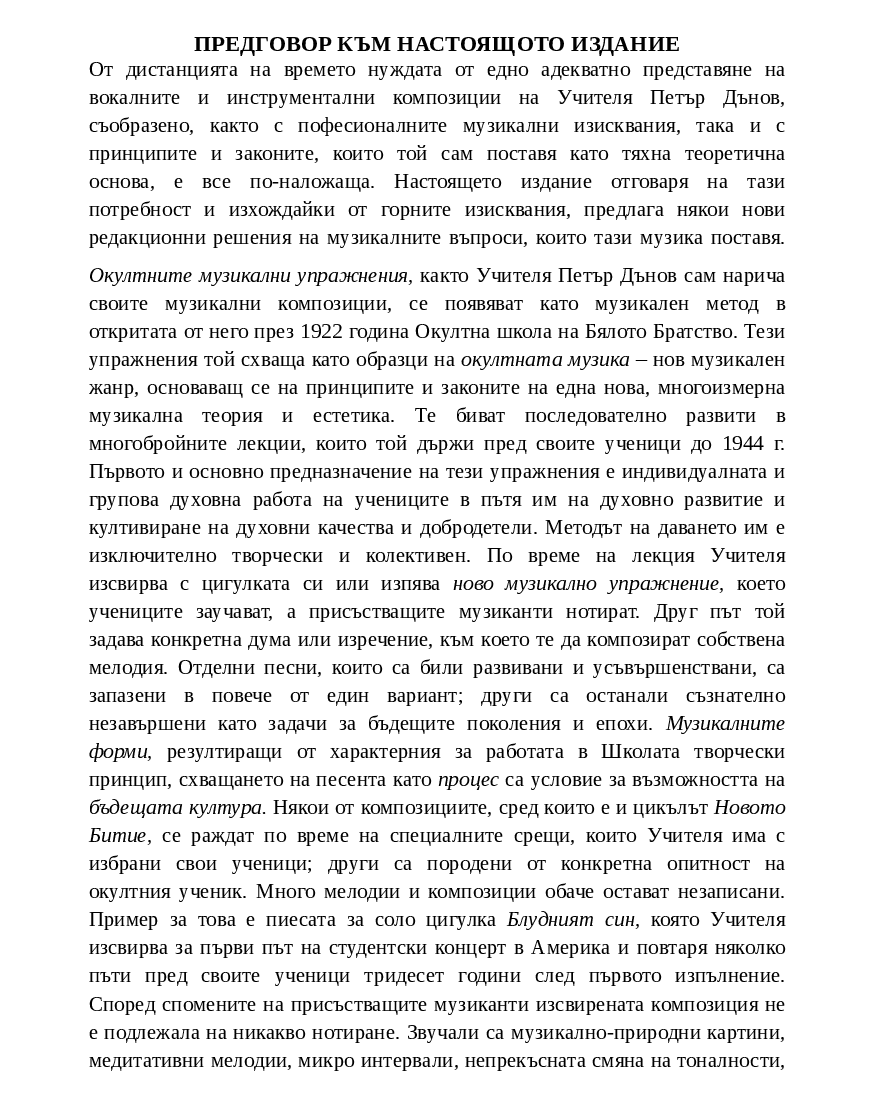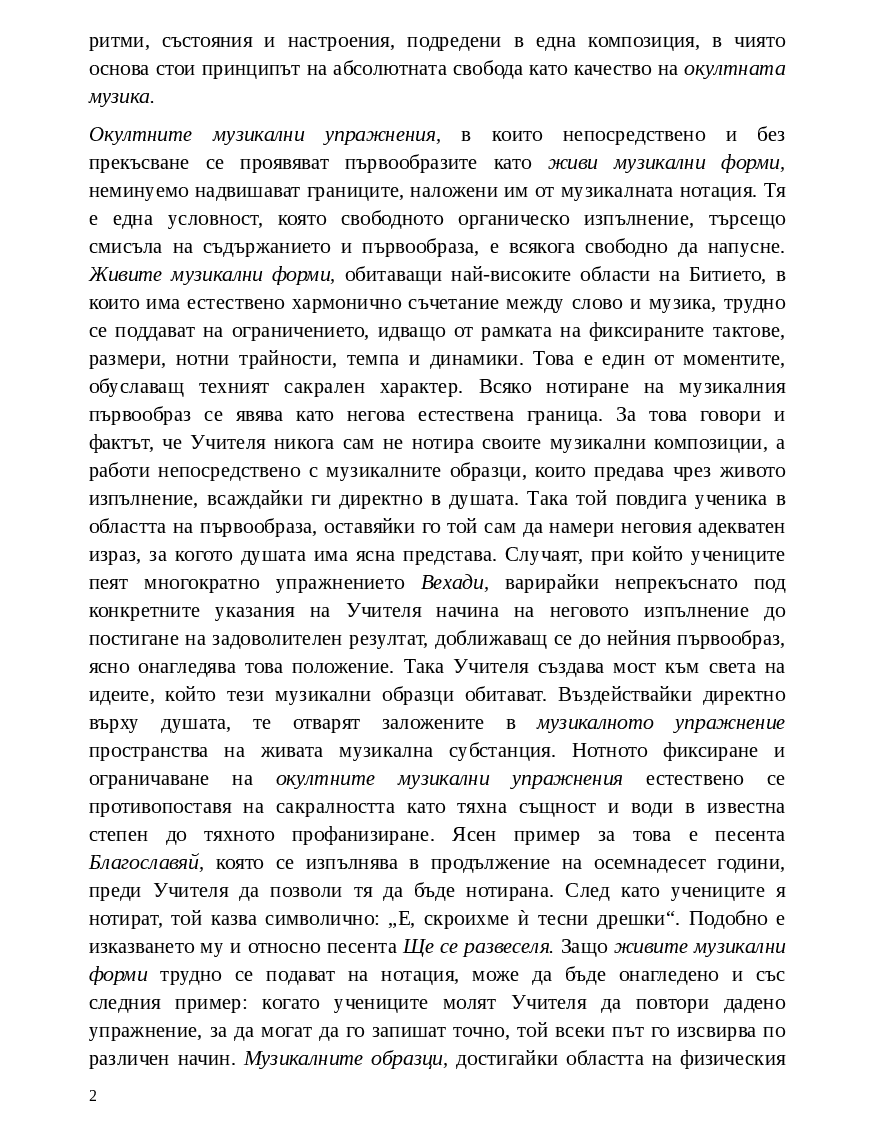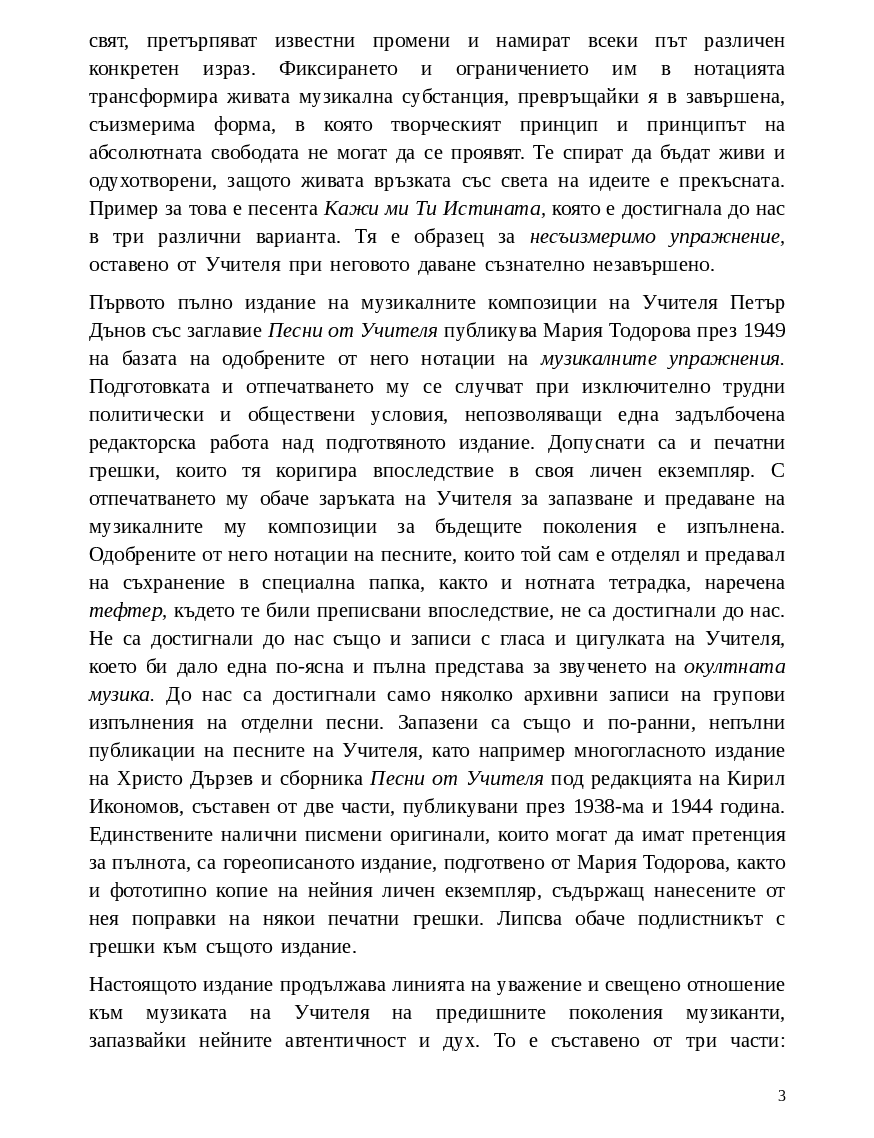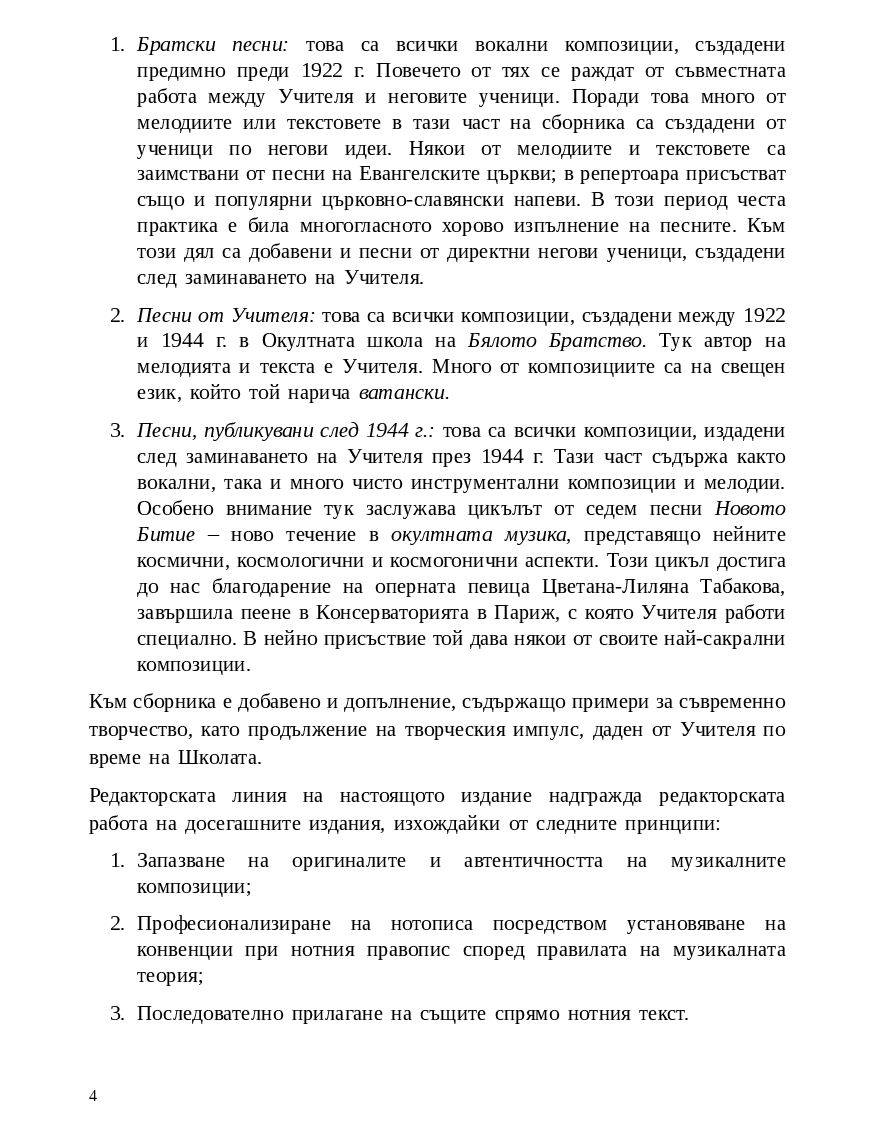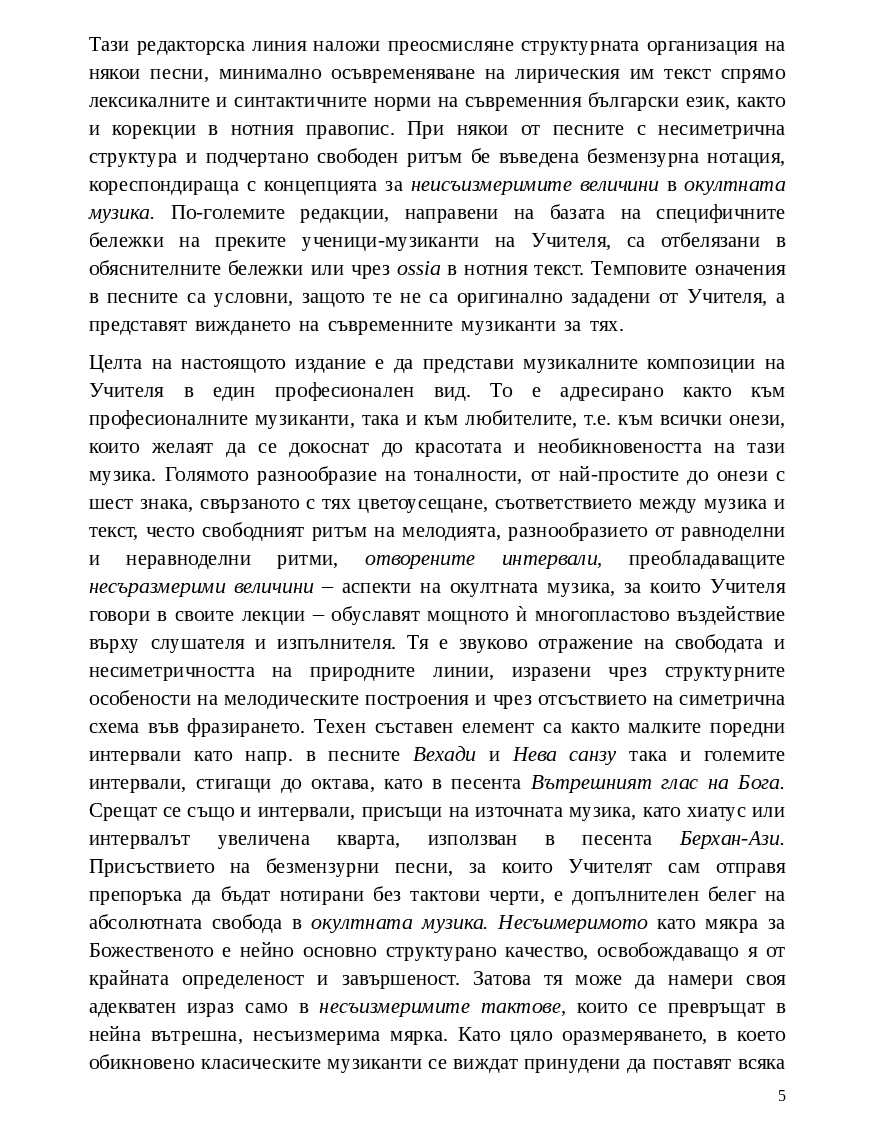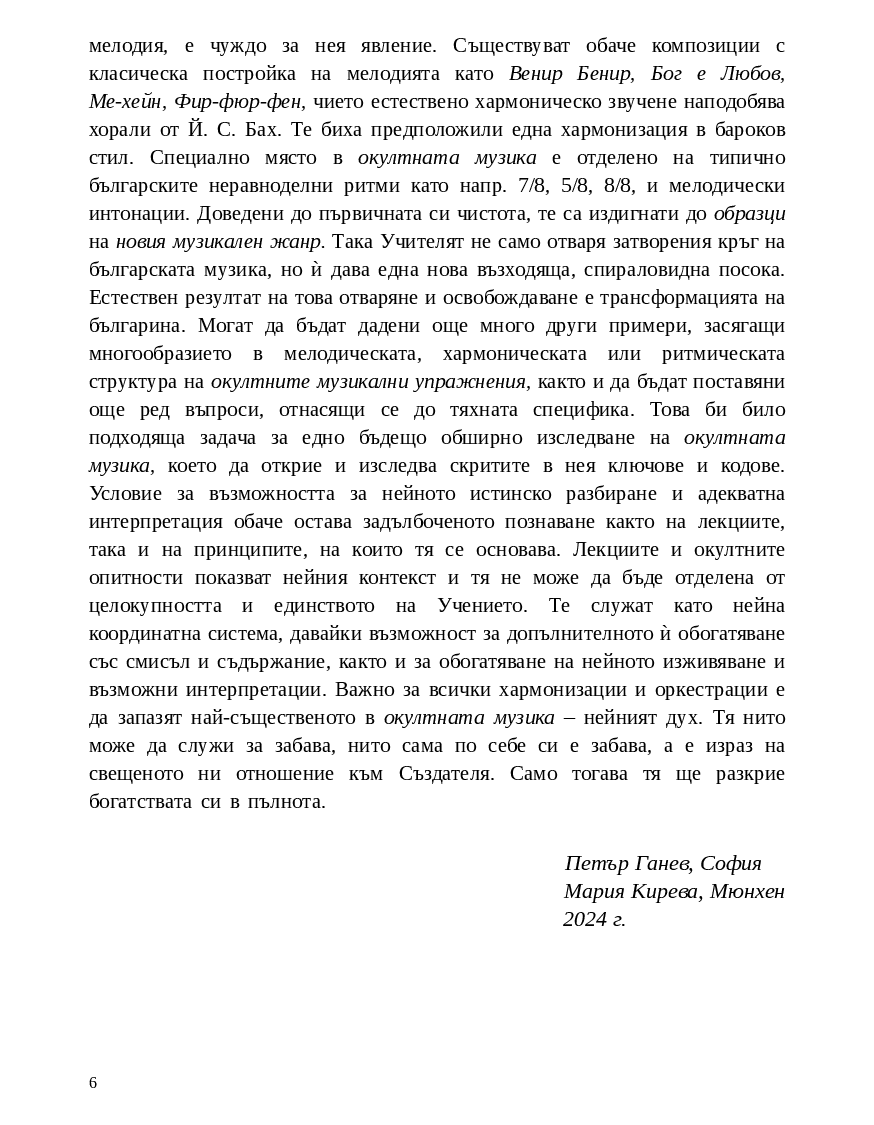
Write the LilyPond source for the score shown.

\version "2.24.3"

% include paper part and global functions
\include "include/globals.ily"

\bookpart {
  \paper {
    print-all-headers = ##f
    print-page-number = ##t
    print-first-page-number = ##f

    % put page numbers on the bottom
    oddHeaderMarkup = \markup ""
    evenHeaderMarkup = \markup ""
    oddFooterMarkup = \markup
    \fill-line {
      ""
      \if \should-print-page-number \fromproperty #'page:page-number-string
    }
    evenFooterMarkup = \markup
    \fill-line {
      \if \should-print-page-number \fromproperty #'page:page-number-string
      ""
    }

    left-margin = 1.5\cm
    right-margin = 1.5\cm
    top-margin = 1.6\cm
    bottom-margin = 1.2\cm
    ragged-bottom = ##t % do not spread the staves to fill the whole vertical space


  }

  \tocItem \markup "Предговор към настоящото издание"
  \markup \fontsize  #+3 { \fill-line \bold {"ПРЕДГОВОР КЪМ НАСТОЯЩОТО ИЗДАНИЕ"} }



  \markup \fontsize #+2.5 {
    \vspace #0.5  \override #'(baseline-skip . 2.7)


    \justify {

      От дистанцията на времето нуждата от едно адекватно представяне на вокалните и инструментални композиции на Учителя Петър Дънов, съобразено, както с пофесионалните музикални изисквания, така и с принципите и законите, които той сам поставя като тяхна теоретична основа, е все по-наложаща. Настоящето издание отговаря на тази потребност и изхождайки от горните изисквания, предлага някои нови редакционни решения на музикалните въпроси, които тази музика поставя.
      %Настоящият сборник съдържа вокални и инструментални композиции от Учителя Петър Константинов Дънов – Беинса Дуно (1864 – 1944) и от негови ученици. Изданието представлява четвърто преработено и допълнено издание на сборника \italic"Песни" \italic"от" \italic"Учителя," отпечатан през 1949 г. в София под редакцията на Мария Тодорова. За основа на настоящото издание послужи последното, трето издание на \italic"Песни" \italic"от" \italic"Учителя," от 2012 г.
    }
  }


  \markup \fontsize #+2.5 {
    \vspace #0.9  \override #'(baseline-skip . 2.7)
    \justify {
      \italic {Окултните} \italic {музикални} \italic {упражнения,} както Учителя Петър Дънов сам нарича своите музикални композиции, се появяват като музикален метод в откритата от него през 1922 година Окултна школа на Бялото Братство. Тези упражнения той схваща като образци на \italic {окултната} \italic {музика} – нов музикален жанр, основаващ се на принципите и законите на една нова, многоизмерна музикална теория и естетика. Те биват последователно развити в многобройните лекции, които той държи пред своите ученици до 1944 г. Първото и основно предназначение на тези упражнения е индивидуалната и групова духовна работа на учениците в пътя им на духовно развитие и култивиране на духовни качества и добродетели. Методът на даването им е изключително творчески и колективен. По време на лекция Учителя изсвирва с цигулката си или изпява \italic {ново} \italic {музикално} \italic {упражнение,} което учениците заучават, а присъстващите музиканти нотират. Друг път той задава конкретна дума или  изречение, към което те да композират собствена мелодия. Отделни песни, които са били развивани и усъвършенствани, са запазени в повече от един вариант; други са останали съзнателно незавършени като задачи за бъдещите поколения и епохи. \italic {Музикалните} \italic {форми,} резултиращи от характерния за работата в Школата творчески принцип, схващането на песента като \italic {процес} са условие за възможността на \italic {бъдещата} \italic {култура.} Някои от композициите, сред които е и цикълът \italic {Новото} \italic {Битие,} се раждат по време на специалните срещи, които Учителя има с избрани свои ученици; други са породени от конкретна опитност на окултния ученик. Много мелодии и композиции обаче остават незаписани.  Пример за това е пиесата за соло цигулка \italic {Блудният} \italic {син,} която Учителя изсвирва за първи път на студентски концерт в Америка и повтаря няколко пъти пред своите ученици тридесет години след първото изпълнение. Според спомените на присъстващите музиканти  изсвирената композиция не е подлежала на никакво нотиране. Звучали са музикално-природни картини, медитативни мелодии, микро интервали, непрекъсната смяна на тоналности,
    }
  }


  \markup \fontsize #+2.5 {
    \override #'(baseline-skip . 2.7)
    \justify {
      ритми, състояния и настроения, подредени в една композиция, в чиято основа стои принципът на абсолютната свобода като качество на \italic{окултната} \italic {музика.}
    }
  }


  \markup \fontsize #+2.5 {
    \vspace #0.9  \override #'(baseline-skip . 2.7)
    \justify {
      \italic{Окултните} \italic{музикални} \italic{упражнения,} в които непосредствено и без прекъсване се проявяват първообразите като \italic{живи} \italic{музикални} \italic{форми,} неминуемо надвишават границите, наложени им от музикалната нотация. Тя е една условност, която свободното органическо изпълнение, търсещо смисъла на съдържанието и първообраза, е всякога свободно да напусне.  \italic{Живите} \italic{музикални} \italic{форми,} обитаващи най-високите области на Битието, в които има естествено хармонично съчетание между слово и музика, трудно се поддават на ограничението, идващо от рамката на фиксираните тактове, размери, нотни трайности, темпа и динамики. Това е един от моментите, обуславащ техният сакрален характер. Всяко нотиране на музикалния първообраз се явява като негова естествена граница. За това говори и фактът, че Учителя никога сам не нотира своите музикални композиции, а работи непосредствено с  музикалните образци, които предава чрез живото изпълнение, всаждайки ги директно в душата. Така той  повдига ученика в областта на първообраза, оставяйки го той сам да намери неговия адекватен израз, за когото душата има ясна представа. Случаят, при който учениците пеят многократно упражнението \italic{Вехади,} варирайки непрекъснато под конкретните указания на Учителя начина на неговото изпълнение до постигане на задоволителен резултат, доближаващ се до нейния първообраз, ясно онагледява това положение. Така Учителя създава мост към света на идеите, който тези музикални образци обитават. Въздействайки директно върху душата, те отварят заложените в \italic{музикалното} \italic{упражнение} пространства на живата музикална субстанция. Нотното фиксиране и ограничаване на \italic{окултните} \italic{музикални} \italic{упражнения} естествено се противопоставя на сакралността като тяхна същност и води в известна степен до тяхното профанизиране. Ясен пример за това е песента \italic{Благославяй,} която се изпълнява в продължение на осемнадесет години, преди Учителя да позволи тя да бъде нотирана. След като учениците я нотират, той казва символично: „Е, скроихме ѝ тесни дрешки“. Подобно е изказването му и относно песента \italic{Ще} \italic{се }\italic{развеселя.} Защо \italic{живите} \italic{музикални} \italic{форми} трудно се подават на нотация, може да бъде онагледено и със следния пример: когато учениците молят Учителя да повтори дадено упражнение, за да могат да го запишат точно, той всеки път го изсвирва по различен начин. \italic{Музикалните} \italic{образци,} достигайки областта на физическия

    }
  }


  \markup \fontsize #+2.5 {
    \override #'(baseline-skip . 2.7)
    \justify {

      свят, претърпяват известни промени и намират всеки път различен конкретен израз. Фиксирането и ограничението им в нотацията трансформира живата музикална субстанция, превръщайки я в завършена, съизмерима форма, в която творческият принцип и принципът на абсолютната свободата не могат да се проявят. Те спират да бъдат живи и одухотворени, защото живата връзката със света на идеите е прекъсната. Пример за това е песента \italic{Кажи ми Ти Истината,} която е достигнала до нас в три различни варианта. Тя е образец за \italic{несъизмеримо упражнение,} оставено от Учителя при неговото даване съзнателно незавършено.
    }
  }
  \markup \fontsize #+2.5 {
    \vspace #0.9  \override #'(baseline-skip . 2.7)
    \justify {
      Първото пълно издание на музикалните композиции на Учителя Петър Дънов със заглавие \italic {Песни} \italic {от} \italic {Учителя} публикува Мария Тодорова през 1949 на базата на одобрените от него нотации на \italic {музикалните} \italic {упражнения.} Подготовката и отпечатването му се случват при изключително трудни политически и обществени условия, непозволяващи една задълбочена редакторска работа над подготвяното издание. Допуснати са и печатни грешки, които тя коригира впоследствие в своя личен екземпляр. С отпечатването му обаче заръката на Учителя за запазване и предаване на музикалните му композиции за бъдещите поколения е изпълнена. Одобрените от него нотации на песните, които той сам е отделял и предавал на съхранение в специална папка, както и нотната тетрадка, наречена \italic {тефтер,} където те били преписвани впоследствие, не са достигнали до нас. Не са достигнали до нас също и записи с гласа и цигулката на Учителя, което би дало една по-ясна и пълна представа за звученето на \italic {окултната} \italic {музика.} До нас са достигнали само няколко архивни записи на групови изпълнения на отделни песни. Запазени са също и по-ранни, непълни публикации на песните на Учителя, като например многогласното издание на Христо Дързев и сборника \italic {Песни} \italic {от} \italic {Учителя} под редакцията на Кирил Икономов, съставен от две части, публикувани през 1938-ма и 1944 година. Единствените налични писмени оригинали, които могат да имат претенция за пълнота, са гореописаното издание, подготвено от Мария Тодорова, както и фототипно копие на нейния личен екземпляр, съдържащ нанесените от нея поправки на някои печатни грешки. Липсва обаче подлистникът с грешки към същото издание.
    }
  }


  \markup \fontsize #+2.5 {
    \vspace #0.9  \override #'(baseline-skip . 2.7)
    \justify {
      Настоящото издание продължава линията на  уважение и свещено отношение към музиката на Учителя на предишните поколения музиканти, \justify-line {запазвайки нейните автентичност и дух. То е съставено от три части:}
    }
  }


  \markup \override #'(line-width . 62.5) \fontsize  #+2.5 {
    \override #'(baseline-skip . 2.5) \column {
      "    1."
    }
    \hspace #0.5
    \override #'(baseline-skip . 2.5) \column {
      \justify {
        \italic {Братски песни:  } това са всички вокални композиции, създадени предимно преди 1922 г. Повечето от тях се раждат от съвместната работа между Учителя и неговите ученици. Поради това много от мелодиите или текстовете в тази част на сборника са създадени от ученици по негови идеи. Някои от мелодиите и текстовете са заимствани от песни на Евангелските църкви; в репертоара присъстват също и популярни църковно-славянски напеви. В този период честа практика е била многогласното хорово изпълнение на песните. Към този дял са добавени и песни от директни негови ученици, създадени след заминаването на Учителя.
      }
    }
  }

  \markup \override #'(line-width . 62.5) \fontsize  #+2.5 {
    \vspace #0.9  \override #'(baseline-skip . 2.5) \column {
      "    2."
    }
    \hspace #0.5
    \override #'(baseline-skip . 2.5) \column {
      \justify {
        \italic { Песни от Учителя: } това са всички композиции, създадени между 1922 и 1944 г. в Окултната школа на \italic {Бялото}
        \italic {Братство.} Тук автор на мелодията и текста е Учителя. Много от композициите са на свещен език, който той
        нарича \italic {ватански.}
      }
    }
  }

  \markup \override #'(line-width . 62.5) \fontsize  #+2.5 {
    \vspace #0.9  \override #'(baseline-skip . 2.5) \column {
      "    3."
    }
    \hspace #0.5
    \override #'(baseline-skip . 2.5) \column {
      \justify {
        \italic {Песни, публикувани след 1944 г.:  } това са всички композиции, издадени след заминаването на Учителя през 1944 г.
        Тази част съдържа както вокални, така и много чисто инструментални композиции и мелодии. Особено внимание тук
        заслужава цикълът от седем песни \italic {Новото} \italic{Битие} – ново течение в \italic {окултната} \italic {музика,} представящо нейните космични, космологични и космогонични аспекти. Този цикъл достига до нас благодарение на оперната певица Цветана-Лиляна Табакова, завършила пеене в Консерваторията в Париж, с която Учителя работи специално. В нейно присъствие той дава някои от своите най-сакрални композиции.
      }
    }
  }
  \markup \fontsize #+2.5 {
    \vspace #0.9  \override #'(baseline-skip . 2.7)
    \justify {
      Към сборника е добавено и допълнение, съдържащо примери за съвременно творчество, като продължение на творческия импулс, даден от Учителя по време на Школата.
    }
  }
  \markup \fontsize #+2.5 {
    \vspace #0.9  \override #'(baseline-skip . 2.7)
    \justify {
      Редакторската линия на настоящото издание надгражда редакторската работа на досегашните издания, изхождайки
      от следните принципи:
    }
  }

  \markup \override #'(line-width . 62.5) \fontsize  #+2.5 {
    \vspace #0.9  \override #'(baseline-skip . 2.5) \column {
      "    1."
    }
    \hspace #0.5
    \override #'(baseline-skip . 2.5) \column {
      \justify {
        Запазване на оригиналите и автентичността на музикалните композиции;
      }
    }
  }

  \markup \override #'(line-width . 62.5) \fontsize  #+2.5 {
    \vspace #0.9  \override #'(baseline-skip . 2.5) \column {
      "    2."
    }
    \hspace #0.5
    \override #'(baseline-skip . 2.5) \column {
      \justify {
        Професионализиране на нотописа посредством установяване на конвенции при нотния правопис според правилата на музикалната теория;
      }
    }
  }


  \markup \override #'(line-width . 62.5) \fontsize  #+2.5 {
    \vspace #0.9 \override #'(baseline-skip . 2.5) \column {
      "    3."
    }
    \hspace #0.5
    \override #'(baseline-skip . 2.5) \column {
      \justify {
        Последователно прилагане на същите спрямо нотния текст.
      }
    }
  }



  \markup \fontsize #+2.5 {
    \override #'(baseline-skip . 2.7)
    \justify {
      Тази редакторска линия наложи преосмисляне структурната организация на някои песни, минимално осъвременяване на лирическия им текст спрямо лексикалните и синтактичните норми на съвременния български език, както и корекции в нотния правопис. При някои от песните с несиметрична структура и подчертано свободен ритъм бе въведена безмензурна нотация, кореспондираща с концепцията за \italic"неисъизмеримите" \italic"величини" в \italic"окултната" \italic"музика." По-големите редакции, направени на базата на специфичните бележки на преките ученици-музиканти на Учителя, са отбелязани в обяснителните бележки или чрез \italic {ossia} в нотния текст. Темповите означения в песните са условни, защото те не са оригинално зададени от Учителя, а представят виждането на съвременните музиканти за тях.
    }
  }

  \markup \fontsize #+2.5 {
    \vspace #0.9  \override #'(baseline-skip . 2.7)
    \justify {

      Целта на настоящото издание е да представи музикалните композиции на Учителя в един професионален вид. То е адресирано както към професионалните музиканти, така и към любителите, т.е. към всички онези, които желаят да се докоснат до красотата и необикновеността на тази музика. Голямото разнообразие на тоналности, от най-простите до онези с шест знака, свързаното с тях цветоусещане, съответствието между музика и текст, често свободният ритъм на мелодията, разнообразието от равноделни и неравноделни ритми, \italic {отворените} \italic {интервали,} преобладаващите \italic {несъразмерими} \italic {величини} – аспекти на окултната музика, за които Учителя говори в своите лекции – обуславят мощното ѝ многопластово въздействие върху слушателя и изпълнителя. Тя е звуково отражение на свободата и несиметричността на природните линии, изразени чрез структурните особености на мелодическите построения и чрез отсъствието на симетрична схема във фразирането. Техен съставен елемент са както малките поредни интервали като напр. в песните \italic {Вехади} и \italic {Нева санзу} така и големите интервали, стигащи до октава, като в песента \italic {Вътрешният глас на Бога.} Срещат се също и интервали, присъщи на източната музика, като хиатус или интервалът увеличена кварта, използван в песента \italic {Берхан-Ази.} Присъствието на безмензурни песни, за които Учителят сам отправя препоръка да бъдат нотирани без тактови черти, е допълнителен белег на абсолютната свобода в \italic {окултната} \italic {музика.} \italic {Несъимеримото} като мякра за Божественото е нейнo основно структурано качество, освобождаващо я от крайната определеност и завършеност. Затова тя може да намери своя адекватен израз само в \italic {несъизмеримите} \italic {тактове,} които се превръщат в нейна вътрешна, несъизмерима мярка. Като цяло оразмеряването, в което обикновено класическите музиканти се виждат принудени да поставят всяка
    }
  }

  \markup \fontsize #+2.5 {
    \vspace #0.9  \override #'(baseline-skip . 2.7)
    \justify {
      мелодия, е чуждо за нея явление. Съществуват обаче композиции с класическа постройка на мелодията като \italic {Венир Бенир,} \italic {Бог е Любов,} \italic {Ме-хейн,} \italic {Фир-фюр-фен,} чието естествено  хармоническо звучене наподобява хорали от Й. С. Бах. Те биха предположили една хармонизация в бароков стил. Специално място в \italic {окултната} \italic {музика} е отделено на типично българските неравноделни ритми като напр. 7/8, 5/8, 8/8, и мелодически интонации. Доведени до първичната си чистота, те са издигнати до \italic {образци} на \italic {новия} \italic {музикален} \italic {жанр.} Така Учителят не само отваря затворения кръг на българската музика, но ѝ дава една нова възходяща, спираловидна посока. Естествен резултат на това отваряне и освобождаване е трансформацията на българина. Могат да бъдат дадени още много други примери, засягащи многообразието в мелодическата, хармоническата или ритмическата структура на \italic {окултните} \italic {музикални} \italic {упражнения,} както и да бъдат поставяни още ред въпроси, отнасящи се до тяхната специфика. Това би било подходяща задача за едно бъдещо обширно изследване на \italic {окултната} \italic {музика,} което да открие и изследва скритите в нея ключове и кодове. Условие за възможността за нейното истинско разбиране и адекватна интерпретация обаче остава задълбоченото познаване както на лекциите, така и на принципите, на които тя се основава. Лекциите и окултните опитности показват нейния контекст и тя не може да бъде отделена от целокупността и единството на Учението. Те служат като нейна координатна система, давайки възможност за допълнителното ѝ обогатяване със смисъл и съдържание, както и за обогатяване на нейното изживяване и възможни интерпретации. Важно за всички хармонизации и оркестрации е да запазят най-същественото в \italic {окултната} \italic {музика} – нейният дух. Тя нито може да служи за забава, нито сама по себе си е забава, а е израз на свещеното ни отношение към Създателя. Само тогава тя ще разкрие богатствата си в пълнота.




    }
  }


  \markup \fontsize #+3 \raise #0 \override #'(baseline-skip . 2.7) {
    \column {
      \line {"  "}
      \line {"  "}
      \fill-line { "" ""  \italic {"Петър Ганев, София    "} }
      \fill-line { "" ""  \italic {"Мария Кирева, Мюнхен"} }
      \fill-line { "" ""  \italic {"2024 г.                            "} }
    }
  }


} % bookpart



% Più mosso
% „Weiße Bruderschaft“

% принципа на вариантността, принципа на нефиксираносста, принципа на свободата, принципа на живота който тече  нефиксираната гъвкава музикална субстанция, отразяваща живия живот. радикално различни приниципи в комуникацията с музиката и комуникацията с музиката.
